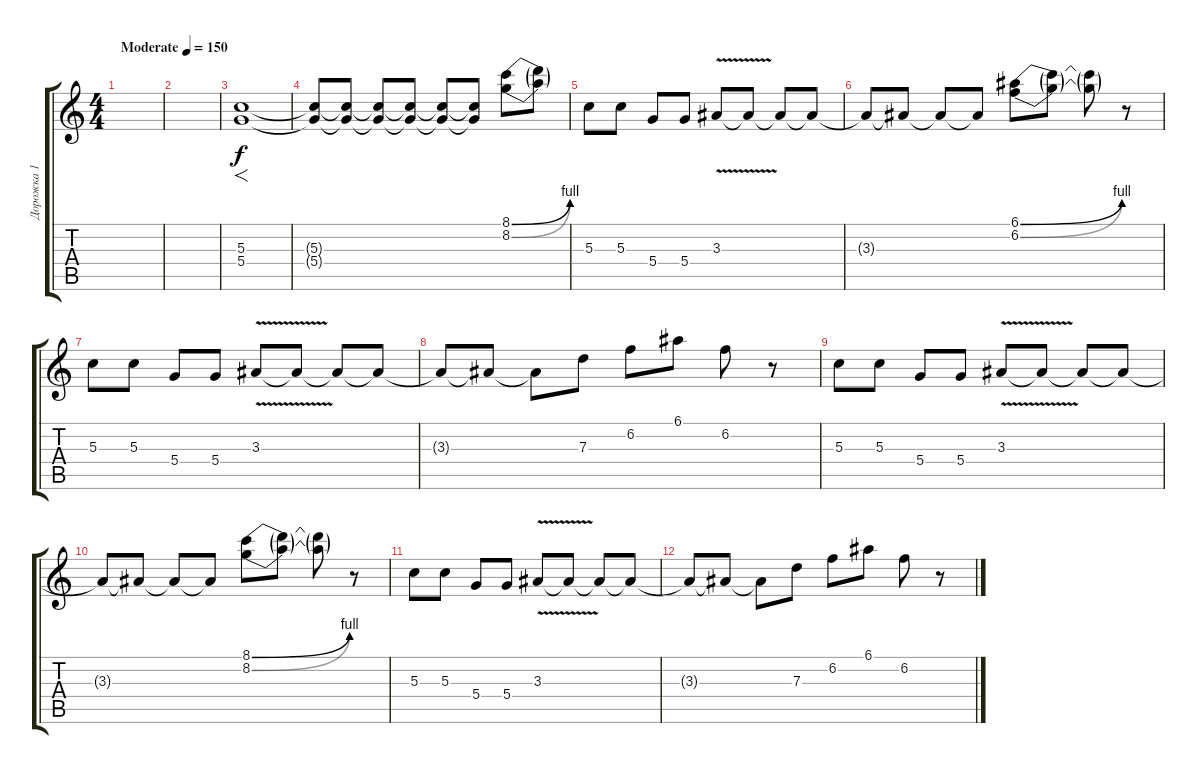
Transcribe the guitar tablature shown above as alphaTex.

\track ("Дорожка 1" "Дорожка 1") {instrument distortionguitar}
\staff {score tabs}
\tuning (E4 B3 G3 D3 A2 E2) {hide}
\ts (4 4)
\tempo (150 "Moderate")
\clef g2
\ks c
|
|
(5.3 5.4).1{f} |
(5.3{t} 5.4{t}).8 (5.3{t} 5.4{t}).8 (5.3{t} 5.4{t}).8 (5.3{t} 5.4{t}).8 (5.3{t} 5.4{t}).8 (5.3{t} 5.4{t}).8 (8.1{be (bend 0 0 60 4)} 8.2{be (bend 0 0 60 4)}).8 (8.1{t} 8.2{t}).8 |
5.3.8 5.3.8 5.4.8 5.4.8 3.3{v}.8 3.3{t}.8 3.3{t}.8 3.3{t}.8 |
3.3{t}.8 3.3{t}.8 3.3{t}.8 3.3{t}.8 (6.1{be (bend 0 0 60 4)} 6.2{be (bend 0 0 60 4)}).8 (6.1{t} 6.2{t}).8 (6.1{t} 6.2{t}).8 r.8 |
5.3.8 5.3.8 5.4.8 5.4.8 3.3{v}.8 3.3{t}.8 3.3{t}.8 3.3{t}.8 |
3.3{t}.8 3.3{t}.8 3.3{t}.8 7.3.8 6.2.8 6.1.8 6.2.8 r.8 |
5.3.8 5.3.8 5.4.8 5.4.8 3.3{v}.8 3.3{t}.8 3.3{t}.8 3.3{t}.8 |
3.3{t}.8 3.3{t}.8 3.3{t}.8 3.3{t}.8 (8.1{be (bend 0 0 60 4)} 8.2{be (bend 0 0 60 4)}).8 (8.1{t} 8.2{t}).8 (8.1{t} 8.2{t}).8 r.8 |
5.3.8 5.3.8 5.4.8 5.4.8 3.3{v}.8 3.3{t}.8 3.3{t}.8 3.3{t}.8 |
3.3{t}.8 3.3{t}.8 3.3{t}.8 7.3.8 6.2.8 6.1.8 6.2.8 r.8
